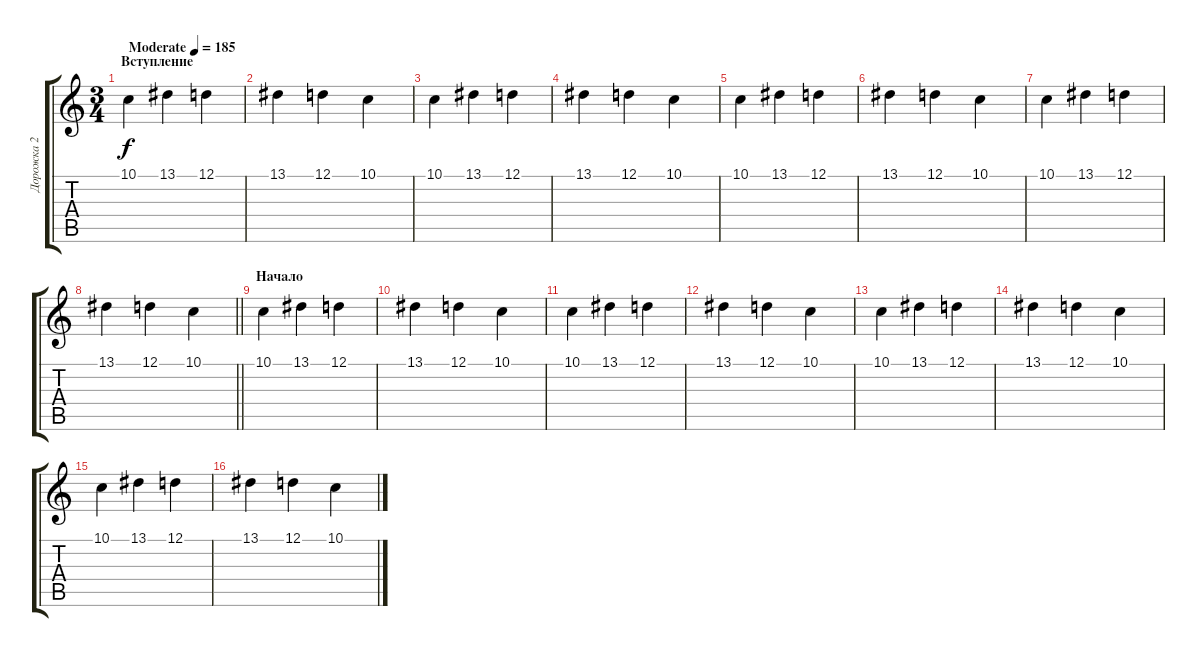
\track ("Дорожка 2" "Дорожка 2") {instrument pad1newage}
\staff {score tabs}
\tuning (D4 A3 F3 C3 G2 C2) {hide}
\ts (3 4)
\section ("" "Вступление")
\tempo (185 "Moderate")
\clef g2
\ks c
10.1.4{dy f volume 0 balance 8 instrument pad1newage} 13.1.4{volume 7 balance 16} 12.1.4{balance 8} |
13.1.4{balance 16} 12.1.4{balance 8} 10.1.4{balance 0} |
10.1.4{balance 8} 13.1.4{balance 0} 12.1.4{balance 8} |
13.1.4{balance 0} 12.1.4{balance 8} 10.1.4{balance 16} |
10.1.4{balance 8} 13.1.4{balance 16} 12.1.4{balance 8} |
13.1.4{volume 11 balance 16} 12.1.4{balance 8} 10.1.4{balance 0} |
10.1.4{volume 11 balance 8} 13.1.4{balance 0} 12.1.4{balance 8} |
\barLineRight lightlight
13.1.4{balance 0} 12.1.4{balance 8} 10.1.4{balance 16} |
\section ("" "Начало")
10.1.4{volume 12 balance 8} 13.1.4{balance 16} 12.1.4{balance 8} |
13.1.4{balance 16} 12.1.4{balance 8} 10.1.4{balance 0} |
10.1.4{balance 8} 13.1.4{balance 0} 12.1.4{balance 8} |
13.1.4{balance 0} 12.1.4{balance 8} 10.1.4{balance 16} |
10.1.4{balance 8} 13.1.4{balance 16} 12.1.4{balance 8} |
13.1.4{balance 16} 12.1.4{balance 8} 10.1.4{balance 0} |
10.1.4{balance 8} 13.1.4{balance 0} 12.1.4{balance 8} |
13.1.4{balance 0} 12.1.4{balance 8} 10.1.4{balance 16}
